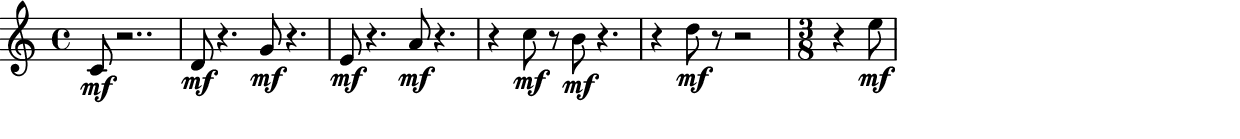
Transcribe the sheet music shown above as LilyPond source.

%%% Generated by music-score %%%
\include "lilypond-book-preamble.ly"
\paper {
  #(define dump-extents #t)

  indent = 0\mm
  line-width = 210\mm - 2.0 * 0.4\in
  ragged-right = ##t
  force-assignment = #""
  line-width = #(- line-width (* mm  3.000000))
}
\header {
  title = ""
  composer = ""
}
\layout {
}

<<
    \new Staff {   \set Staff.instrumentName = "" \set Staff.shortInstrumentName = "" \time 4/4 \clef treble {   c'8-\mf r2..
                                                                                                             } d'8-\mf r4. g'8-\mf r4. e'8-\mf r4. a'8-\mf r4. r4 c''8-\mf r8 b'8-\mf r4. r4 d''8-\mf r8 r2 \time 3/8 r4 e''8-\mf
               }
>>